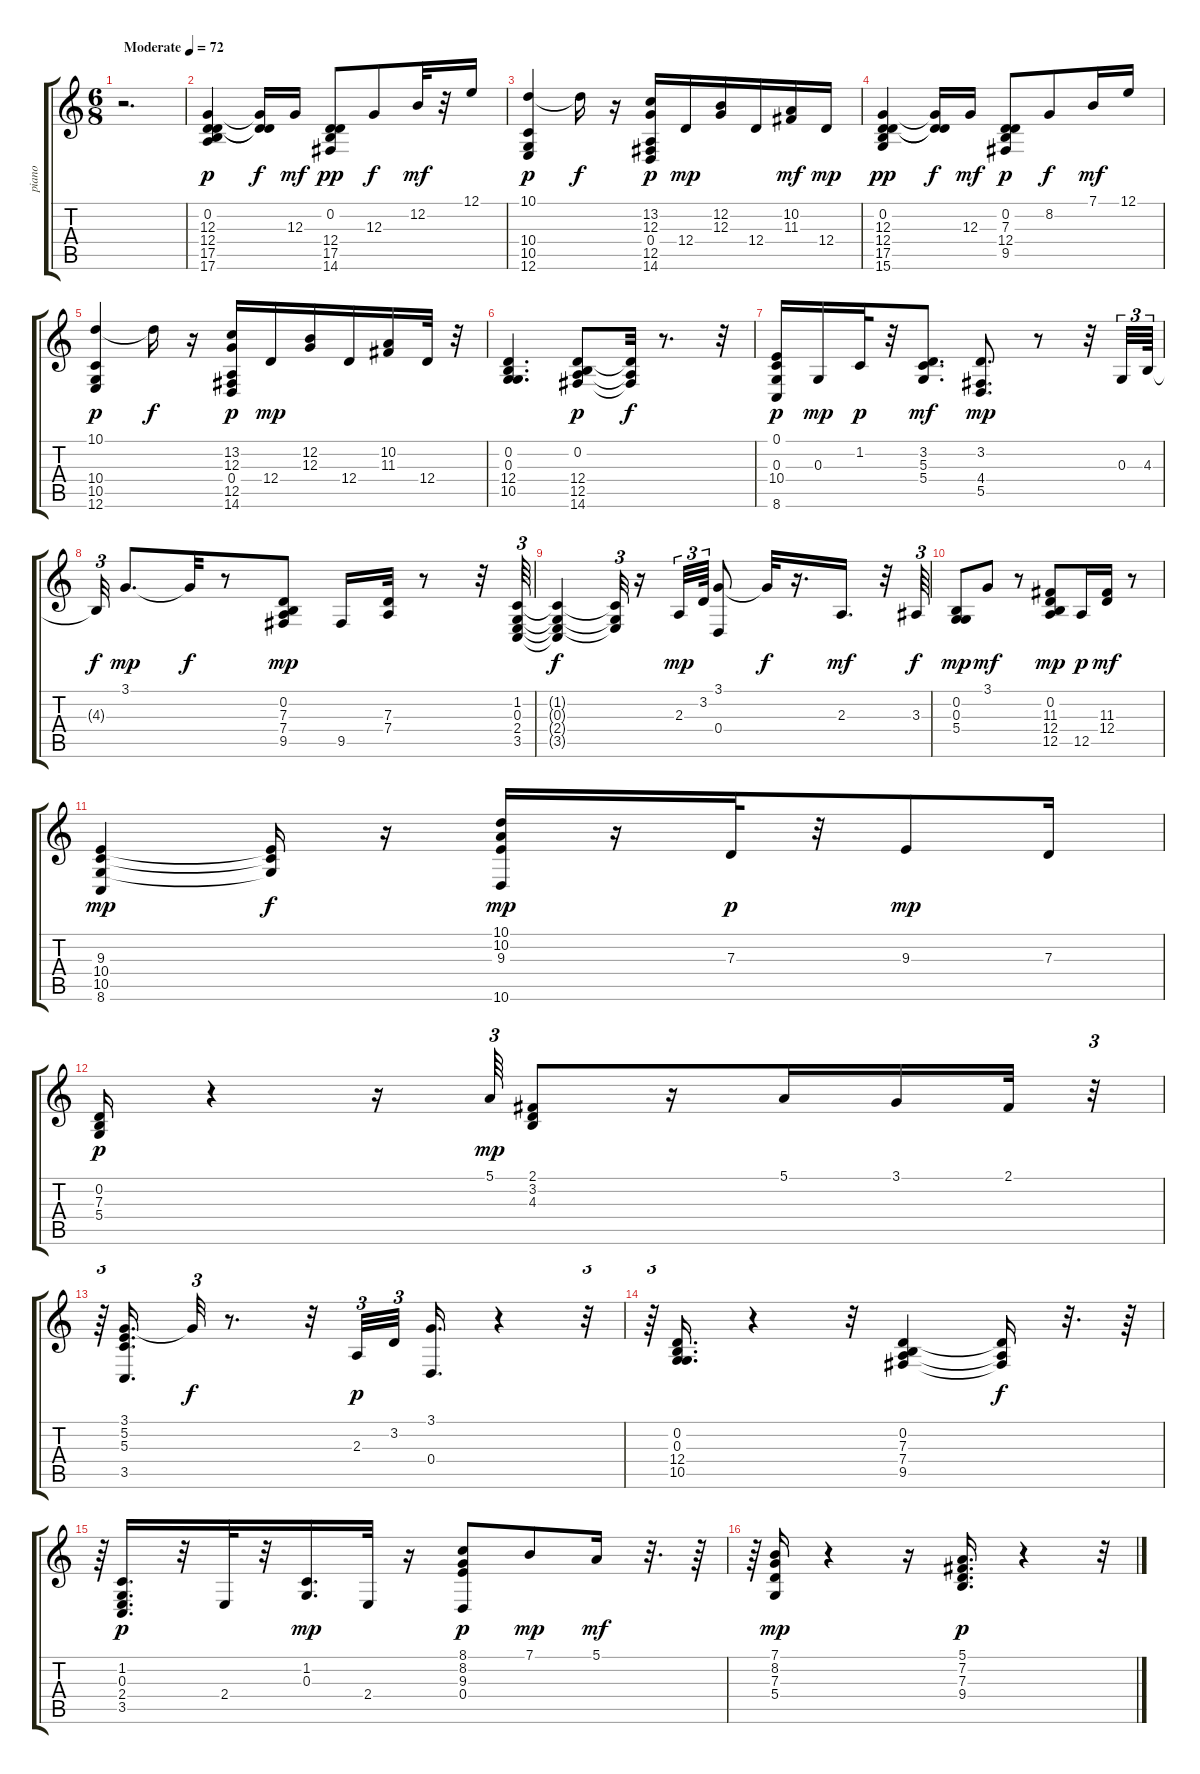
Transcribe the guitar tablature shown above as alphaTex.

\track ("piano" "piano") {instrument brightacousticpiano}
\staff {score tabs}
\tuning (E4 B3 G3 D3 A2 E2) {hide}
\ts (6 8)
\tempo (72 "Moderate")
\clef g2
\ks c
r.2{d dy p instrument brightacousticpiano} |
(0.2 12.3 12.4 17.5 17.6).4 (12.3{t} 12.4{t} 17.5{t}).16{dy f} 12.3.16{dy mf} (0.2 12.4 17.5 14.6).8{dy pp} 12.3.8{dy f} 12.2.32{dy mf} r.32 12.1.16 |
(10.1 10.4 10.5 12.6).4{dy p} 10.1{t}.16{dy f} r.16 (13.2 12.3 0.4 12.5 14.6).16{dy p} 12.4.16{dy mp} (12.2 12.3).16 12.4.16 (10.2 11.3).16{dy mf} 12.4.16{dy mp} |
(0.2 12.3 12.4 17.5 15.6).4{dy pp} (12.3{t} 12.4{t} 17.5{t}).16{dy f} 12.3.16{dy mf} (0.2 7.3 12.4 9.5).8{dy p} 8.2.8{dy f} 7.1.16{dy mf} 12.1.16 |
(10.1 10.4 10.5 12.6).4{dy p} 10.1{t}.16{dy f} r.16 (13.2 12.3 0.4 12.5 14.6).16{dy p} 12.4.16{dy mp} (12.2 12.3).16 12.4.16 (10.2 11.3).16 12.4.32 r.32 |
(0.2 0.3 12.4 10.5).4{d} (0.2 12.4 12.5 14.6).8{dy p} (12.4{t} 12.5{t} 14.6{t}).32{dy f} r.8{d} r.32 |
(0.1 0.3 10.4 8.6).16{dy p} 0.3.16{dy mp} 1.2.32{dy p} r.32 (3.2 5.3 5.4).8{d dy mf} (3.2 4.4 5.5).8{d dy mp} r.8 r.32 0.3.32{tu (3 2)} 4.3.64{tu (3 2)} |
4.3{t}.32{tu (3 2) dy f} 3.1.8{d dy mp} 3.1{t}.32{dy f} r.8 (0.2 7.3 7.4 9.5).8{dy mp} 9.5.16 (7.3 7.4).32 r.8 r.32 (1.2 0.3 2.4 3.5).64{tu (3 2)} |
(1.2{t} 0.3{t} 2.4{t} 3.5{t}).4{dy f} (1.2{t} 0.3{t} 2.4{t}).32{tu (3 2)} r.16 2.3.32{tu (3 2) dy mp} 3.2.64{tu (3 2)} (3.1 0.4).8 3.1{t}.32{dy f} r.16{d} 2.3.16{d dy mf} r.32 3.3.64{tu (3 2) dy f} |
(0.2 0.3 5.4).8{dy mp} 3.1.8{dy mf} r.8 (0.2 11.3 12.4 12.5).8{dy mp} 12.5.16{dy p} (11.3 12.4).16{dy mf} r.8 |
(9.3 10.4 10.5 8.6).4{dy mp} (9.3{t} 10.4{t} 10.5{t}).16{dy f} r.16 (10.1 10.2 9.3 10.6).16{dy mp} r.16 7.3.32{dy p} r.32 9.3.8{dy mp} 7.3.16 |
(0.2 7.3 5.4).16{dy p} r.4 r.16 5.1.64{tu (3 2) dy mp} (2.1 3.2 4.3).8 r.16 5.1.16 3.1.16 2.1.32 r.32{tu (3 2)} |
r.64{tu (3 2)} (3.1 5.2 5.3 3.5).16{d} 3.1{t}.32{tu (3 2) dy f} r.8{d} r.32 2.3.32{tu (3 2) dy p} 3.2.32{tu (3 2)} (3.1 0.4).16{d} r.4 r.32{tu (3 2)} |
r.64{tu (3 2)} (0.2 0.3 12.4 10.5).16{d} r.4 r.32 (0.2 7.3 7.4 9.5).4 (7.3{t} 7.4{t} 9.5{t}).16{dy f} r.32{d} r.64 |
r.64{tu (3 2)} (1.2 0.3 2.4 3.5).16{d dy p} r.32 2.4.32 r.32 (1.2 0.3).16{d dy mp} 2.4.32 r.16 (8.1 8.2 9.3 0.4).8{dy p} 7.1.8{dy mp} 5.1.16{dy mf} r.32{d} r.64 |
r.64{tu (3 2)} (7.1 8.2 7.3 5.4).16{dy mp} r.4 r.16 (5.1 7.2 7.3 9.4).16{d dy p} r.4 r.32{tu (3 2)}
